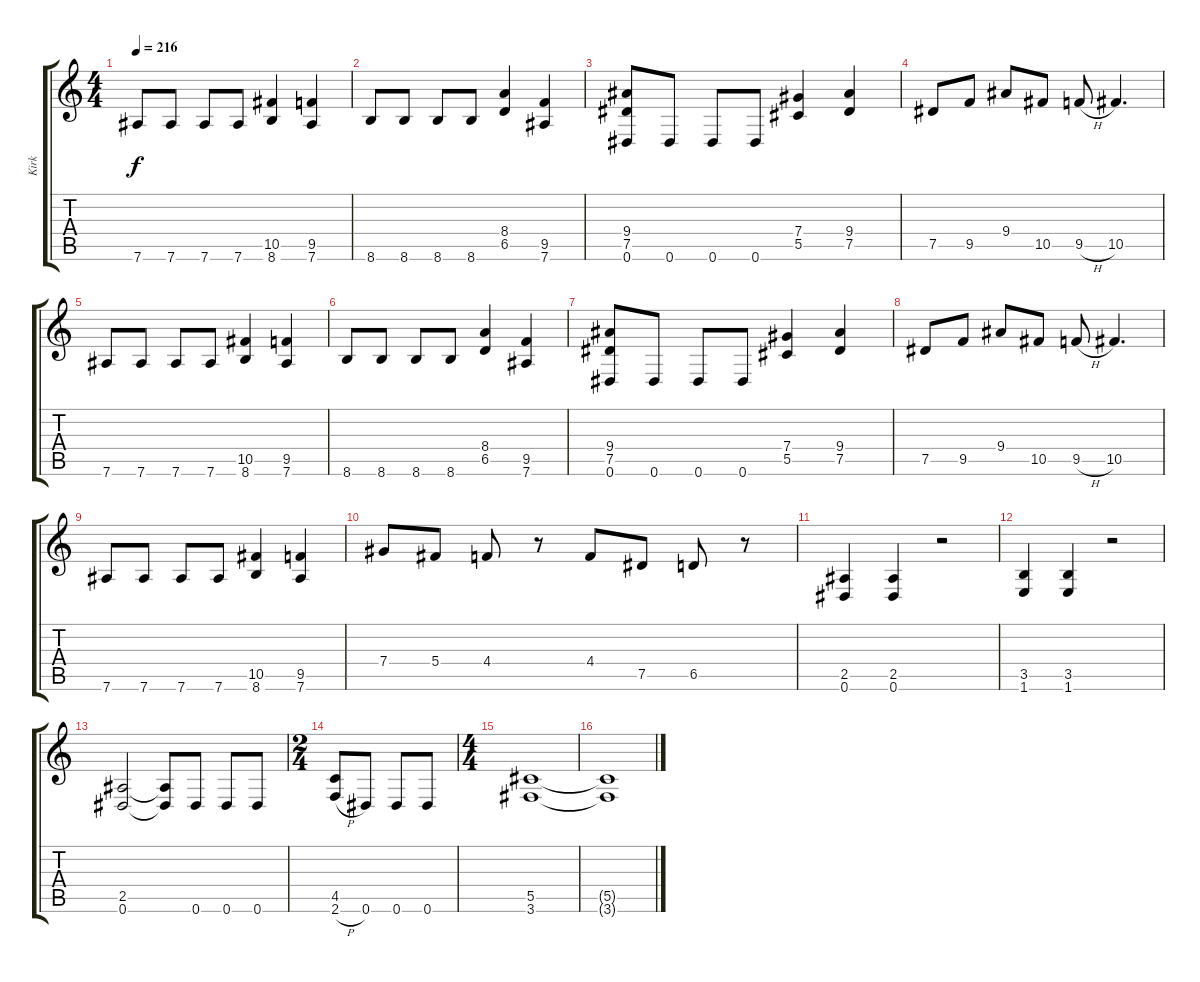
\track ("Kirk" "Kirk") {instrument distortionguitar}
\staff {score tabs}
\tuning (Eb4 Bb3 Gb3 Db3 Ab2 Eb2) {hide}
\ts (4 4)
\tempo 216
\clef g2
\ks c
7.6.8{dy f} 7.6.8 7.6.8 7.6.8 (10.5 8.6).4 (9.5 7.6).4 |
8.6.8 8.6.8 8.6.8 8.6.8 (8.4 6.5).4 (9.5 7.6).4 |
(9.4 7.5 0.6).8 0.6.8 0.6.8 0.6.8 (7.4 5.5).4 (9.4 7.5).4 |
7.5.8 9.5.8 9.4.8 10.5.8 9.5{h}.8 10.5.4{d} |
7.6.8 7.6.8 7.6.8 7.6.8 (10.5 8.6).4 (9.5 7.6).4 |
8.6.8 8.6.8 8.6.8 8.6.8 (8.4 6.5).4 (9.5 7.6).4 |
(9.4 7.5 0.6).8 0.6.8 0.6.8 0.6.8 (7.4 5.5).4 (9.4 7.5).4 |
7.5.8 9.5.8 9.4.8 10.5.8 9.5{h}.8 10.5.4{d} |
7.6.8 7.6.8 7.6.8 7.6.8 (10.5 8.6).4 (9.5 7.6).4 |
7.4.8 5.4.8 4.4.8 r.8 4.4.8 7.5.8 6.5.8 r.8 |
(2.5 0.6).4 (2.5 0.6).4 r.2 |
(3.5 1.6).4 (3.5 1.6).4 r.2 |
(2.5 0.6).2 (2.5{t} 0.6{t}).8 0.6.8 0.6.8 0.6.8 |
\ts (2 4)
(4.5 2.6{h}).8 0.6.8 0.6.8 0.6.8 |
\ts (4 4)
(5.5 3.6).1 |
(5.5{t} 3.6{t}).1
